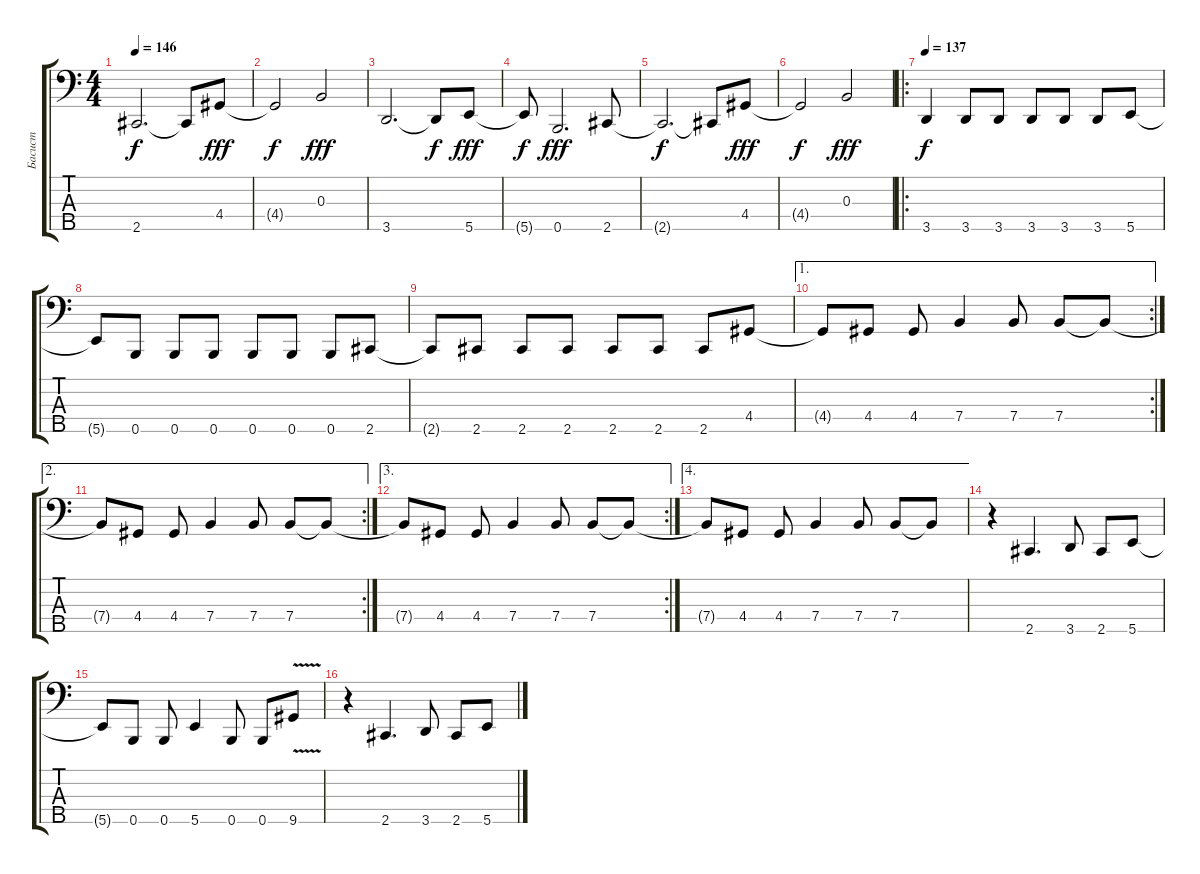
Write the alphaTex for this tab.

\track ("Басист" "Басист") {instrument electricbassfinger}
\staff {score tabs}
\tuning (A2 E2 B1 E1 B0) {hide}
\ts (4 4)
\tempo 146
\clef f4
\ks c
2.5{t}.2{d dy f} 2.5{t}.8 4.4.8{dy fff} |
4.4{t}.2{dy f} 0.3.2{dy fff} |
3.5.2{d} 3.5{t}.8{dy f} 5.5.8{dy fff} |
5.5{t}.8{dy f} 0.5.2{d dy fff} 2.5.8 |
2.5{t}.2{d dy f} 2.5{t}.8 4.4.8{dy fff} |
4.4{t}.2{dy f} 0.3.2{dy fff} |
\ro
\tempo 137
3.5.4{dy f} 3.5.8 3.5.8 3.5.8 3.5.8 3.5.8 5.5.8 |
5.5{t}.8 0.5.8 0.5.8 0.5.8 0.5.8 0.5.8 0.5.8 2.5.8 |
2.5{t}.8 2.5.8 2.5.8 2.5.8 2.5.8 2.5.8 2.5.8 4.4.8 |
\ae 1
\rc 2
4.4{t}.8 4.4.8 4.4.8 7.4.4 7.4.8 7.4.8 7.4{t}.8 |
\ae 2
\rc 2
7.4{t}.8 4.4.8 4.4.8 7.4.4 7.4.8 7.4.8 7.4{t}.8 |
\ae 3
\rc 2
7.4{t}.8 4.4.8 4.4.8 7.4.4 7.4.8 7.4.8 7.4{t}.8 |
\ae 4
7.4{t}.8 4.4.8 4.4.8 7.4.4 7.4.8 7.4.8 7.4{t}.8 |
r.4 2.5.4{d} 3.5.8 2.5.8 5.5.8 |
5.5{t}.8 0.5.8 0.5.8 5.5.4 0.5.8 0.5.8 9.5{v}.8 |
r.4 2.5.4{d} 3.5.8 2.5.8 5.5.8
